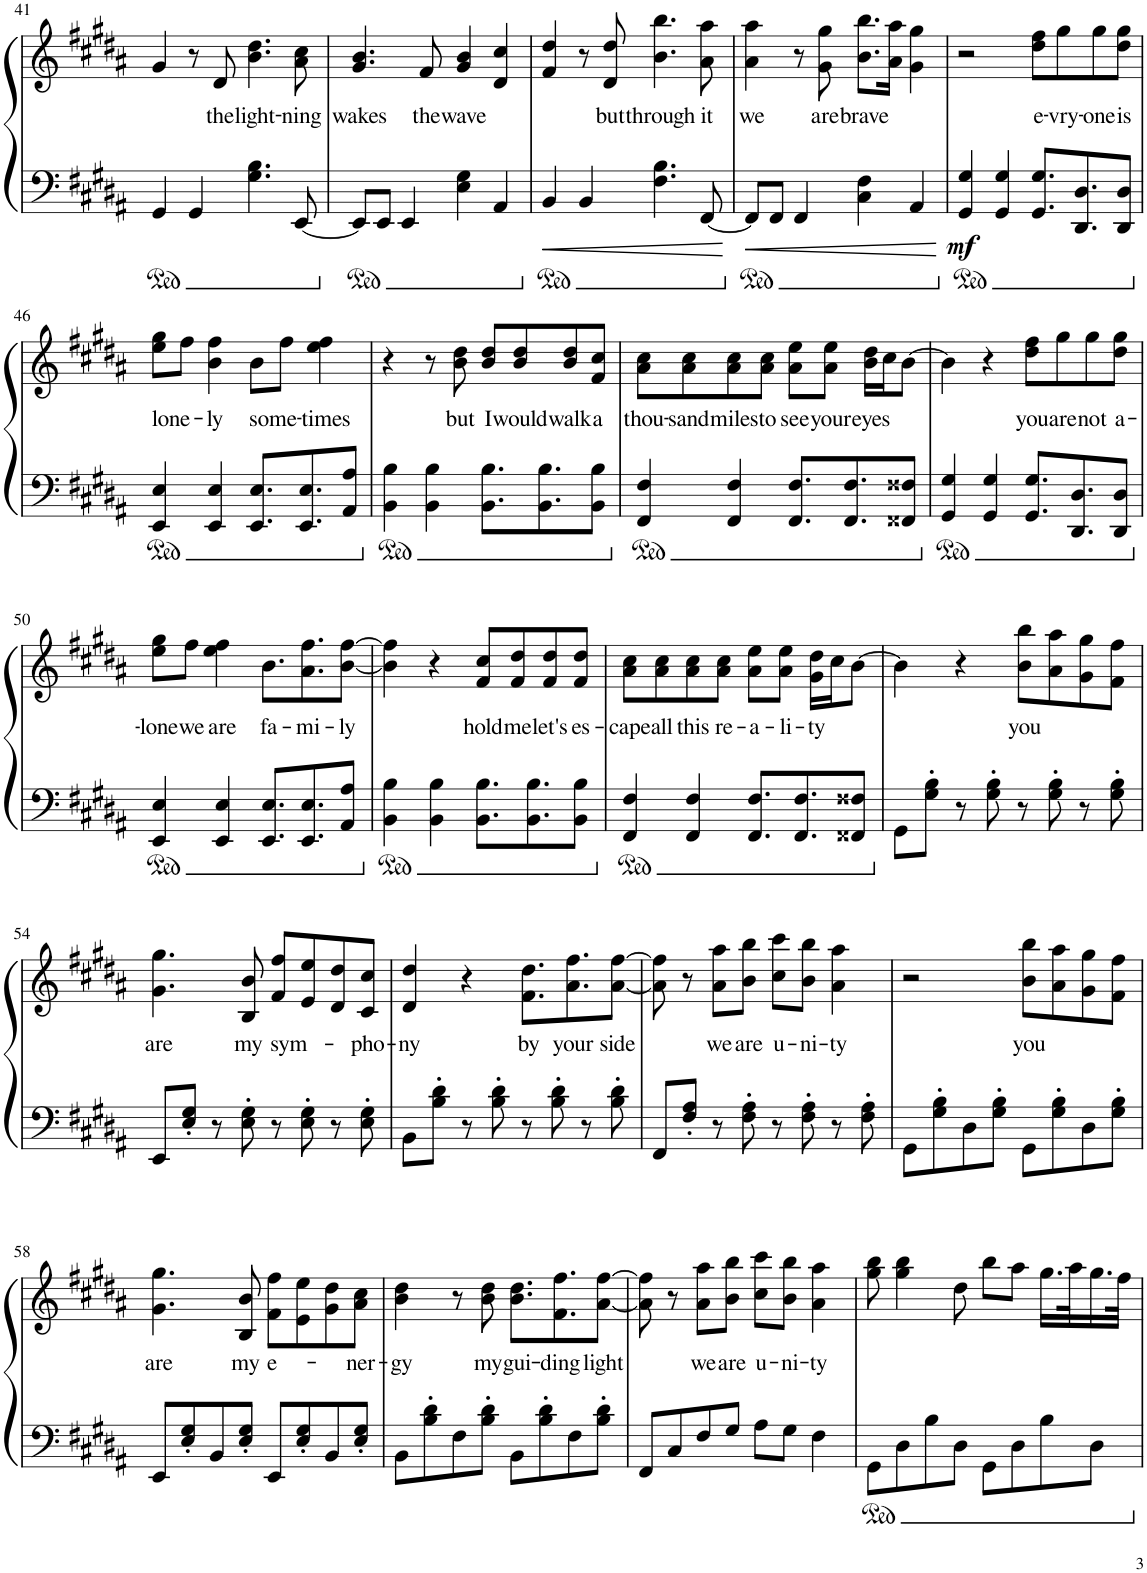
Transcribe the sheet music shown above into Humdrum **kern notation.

**kern	**kern	**text	**dynam
*part1	*part1	*part1	*part1
*staff2	*staff1	*staff1	*staff1/2
*I"Piano	*	*	*
*I'Pno.	*	*	*
!!LO:PB:g=z
*clefF4	*clefG2	*	*
*k[f#c#g#d#a#]	*k[f#c#g#d#a#]	*	*
*M4/4	*M4/4	*	*
=41	=41	=41	=41
4GG#/	4g#/	.	.
4GG#/	8r	.	.
!	!	!LO:LY:b	!
.	8d#/	the	.
!	!	!LO:LY:b	!
4.G#\ 4.B\	4.b\ 4.dd#\	light-	.
!	!	!LO:LY:b	!
[8EE/	8a#\ 8cc#\	-ning	.
=42	=42	=42	=42
!	!	!LO:LY:b	!
8EE/L]	4.g#/ 4.b/	wakes	.
8EE/J	.	.	.
4EE/	.	.	.
!	!	!LO:LY:b	!
.	8f#/	the	.
!	!	!LO:LY:b	!
4E\ 4G#\	4g#/ 4b/	wave	.
4AA#/	4d#/ 4cc#/	.	.
=43	=43	=43	=43
4BB/	4f#/ 4dd#/	.	.
4BB/	8r	.	.
!	!	!LO:LY:b	!
.	8d#/ 8dd#/	but	.
!	!	!LO:LY:b	!
4.F#\ 4.B\	4.b\ 4.bb\	through	.
!	!	!LO:LY:b	!
[8FF#/	8a#\ 8aa#\	it	.
=44	=44	=44	=44
!	!	!LO:LY:b	!
8FF#/L]	4a#\ 4aa#\	we	.
8FF#/J	.	.	.
4FF#/	8r	.	.
!	!	!LO:LY:b	!
.	8g#\ 8gg#\	are	.
!	!	!LO:LY:b	!
4C#\ 4F#\	8.b\ 8.bb\L	brave	.
.	16a#\ 16aa#\Jk	.	.
4AA#/	4g#\ 4gg#\	.	.
=45	=45	=45	=45
!	!	!	!LO:DY:b=2
4GG#/ 4G#/	2r	.	mf
4GG#/ 4G#/	.	.	.
!	!	!LO:LY:b	!
8.GG#/ 8.G#/L	8dd#\ 8ff#\L	e-	.
!	!	!LO:LY:b	!
.	8gg#\	-vry-	.
8.DD#/ 8.D#/	.	.	.
!	!	!LO:LY:b	!
.	8gg#\	-one	.
!	!	!LO:LY:b	!
8DD#/ 8D#/J	8dd#\ 8gg#\J	is	.
!!LO:LB:g=z
=46	=46	=46	=46
!	!	!LO:LY:b	!
4EE/ 4E/	8ee\ 8gg#\L	lone-	.
.	8ff#\J	.	.
!	!	!LO:LY:b	!
4EE/ 4E/	4b\ 4ff#\	-ly	.
!	!	!LO:LY:b	!
8.EE/ 8.E/L	8b\L	some-	.
.	8ff#\J	.	.
8.EE/ 8.E/	.	.	.
!	!	!LO:LY:b	!
.	4ee\ 4ff#\	-times	.
8AA#/ 8A#/J	.	.	.
=47	=47	=47	=47
4BB\ 4B\	4r	.	.
4BB\ 4B\	8r	.	.
!	!	!LO:LY:b	!
.	8b\ 8dd#\	but	.
!	!	!LO:LY:b	!
8.BB\ 8.B\L	8b/ 8dd#/L	I	.
!	!	!LO:LY:b	!
.	8b/ 8dd#/	would	.
8.BB\ 8.B\	.	.	.
!	!	!LO:LY:b	!
.	8b/ 8dd#/	walk	.
!	!	!LO:LY:b	!
8BB\ 8B\J	8f#/ 8cc#/J	a	.
=48	=48	=48	=48
!	!	!LO:LY:b	!
4FF#/ 4F#/	8a#\ 8cc#\L	thou-	.
!	!	!LO:LY:b	!
.	8a#\ 8cc#\	-sand	.
!	!	!LO:LY:b	!
4FF#/ 4F#/	8a#\ 8cc#\	miles	.
!	!	!LO:LY:b	!
.	8a#\ 8cc#\J	to	.
!	!	!LO:LY:b	!
8.FF#/ 8.F#/L	8a#\ 8ee\L	see	.
!	!	!LO:LY:b	!
.	8a#\ 8ee\J	your	.
8.FF#/ 8.F#/	.	.	.
!	!	!LO:LY:b	!
.	16b\ 16dd#\LL	eyes	.
.	16cc#\J	.	.
8FF##X/ 8F##X/J	[8b\J	.	.
=49	=49	=49	=49
4GG#/ 4G#/	4b\]	.	.
4GG#/ 4G#/	4r	.	.
!	!	!LO:LY:b	!
8.GG#/ 8.G#/L	8dd#\ 8ff#\L	you	.
!	!	!LO:LY:b	!
.	8gg#\	are	.
8.DD#/ 8.D#/	.	.	.
!	!	!LO:LY:b	!
.	8gg#\	not	.
!	!	!LO:LY:b	!
8DD#/ 8D#/J	8dd#\ 8gg#\J	a-	.
!!LO:LB:g=z
=50	=50	=50	=50
!	!	!LO:LY:b	!
4EE/ 4E/	8ee\ 8gg#\L	-lone	.
!	!	!LO:LY:b	!
.	8ff#\J	we	.
!	!	!LO:LY:b	!
4EE/ 4E/	4ee\ 4ff#\	are	.
!	!	!LO:LY:b	!
8.EE/ 8.E/L	8.b\L	fa-	.
!	!	!LO:LY:b	!
8.EE/ 8.E/	8.a#\ 8.ff#\	-mi-	.
!	!	!LO:LY:b	!
8AA#/ 8A#/J	[8b\ [8ff#\J	-ly	.
=51	=51	=51	=51
4BB\ 4B\	4b\] 4ff#\]	.	.
4BB\ 4B\	4r	.	.
!	!	!LO:LY:b	!
8.BB\ 8.B\L	8f#/ 8cc#/L	hold	.
!	!	!LO:LY:b	!
.	8f#/ 8dd#/	me	.
8.BB\ 8.B\	.	.	.
!	!	!LO:LY:b	!
.	8f#/ 8dd#/	let's	.
!	!	!LO:LY:b	!
8BB\ 8B\J	8f#/ 8dd#/J	es-	.
=52	=52	=52	=52
!	!	!LO:LY:b	!
4FF#/ 4F#/	8a#\ 8cc#\L	-cape	.
!	!	!LO:LY:b	!
.	8a#\ 8cc#\	all	.
!	!	!LO:LY:b	!
4FF#/ 4F#/	8a#\ 8cc#\	this	.
!	!	!LO:LY:b	!
.	8a#\ 8cc#\J	re-	.
!	!	!LO:LY:b	!
8.FF#/ 8.F#/L	8a#\ 8ee\L	-a-	.
!	!	!LO:LY:b	!
.	8a#\ 8ee\J	-li-	.
8.FF#/ 8.F#/	.	.	.
!	!	!LO:LY:b	!
.	16g#\ 16dd#\LL	-ty	.
.	16cc#\J	.	.
8FF##X/ 8F##X/J	[8b\J	.	.
=53	=53	=53	=53
8GG#\L	4b\]	.	.
8G#\' 8B\'J	.	.	.
8r	4r	.	.
8G#\' 8B\'	.	.	.
!	!	!LO:LY:b	!
8r	8b\ 8bb\L	you	.
8G#\' 8B\'	8a#\ 8aa#\	.	.
8r	8g#\ 8gg#\	.	.
8G#\' 8B\'	8f#\ 8ff#\J	.	.
!!LO:LB:g=z
=54	=54	=54	=54
!	!	!LO:LY:b	!
8EE/L	4.g#\ 4.gg#\	are	.
8E/' 8G#/'J	.	.	.
8r	.	.	.
!	!	!LO:LY:b	!
8E\' 8G#\'	8B/ 8b/	my	.
!	!	!LO:LY:b	!
8r	8f#/ 8ff#/L	sym-	.
8E\' 8G#\'	8e/ 8ee/	.	.
8r	8d#/ 8dd#/	.	.
!	!	!LO:LY:b	!
8E\' 8G#\'	8c#/ 8cc#/J	-pho-	.
=55	=55	=55	=55
!	!	!LO:LY:b	!
8BB\L	4d#/ 4dd#/	-ny	.
8B\' 8d#\'J	.	.	.
8r	4r	.	.
8B\' 8d#\'	.	.	.
!	!	!LO:LY:b	!
8r	8.f#\ 8.dd#\L	by	.
8B\' 8d#\'	.	.	.
!	!	!LO:LY:b	!
.	8.a#\ 8.ff#\	your	.
8r	.	.	.
!	!	!LO:LY:b	!
8B\' 8d#\'	[8a#\ [8ff#\J	side	.
=56	=56	=56	=56
8FF#/L	8a#\] 8ff#\]	.	.
8F#/' 8A#/'J	8r	.	.
!	!	!LO:LY:b	!
8r	8a#\ 8aa#\L	we	.
!	!	!LO:LY:b	!
8F#\' 8A#\'	8b\ 8bb\J	are	.
!	!	!LO:LY:b	!
8r	8cc#\ 8ccc#\L	u-	.
!	!	!LO:LY:b	!
8F#\' 8A#\'	8b\ 8bb\J	-ni-	.
!	!	!LO:LY:b	!
8r	4a#\ 4aa#\	-ty	.
8F#\' 8A#\'	.	.	.
=57	=57	=57	=57
8GG#\L	2r	.	.
8G#\' 8B\'	.	.	.
8D#\	.	.	.
8G#\' 8B\'J	.	.	.
!	!	!LO:LY:b	!
8GG#\L	8b\ 8bb\L	you	.
8G#\' 8B\'	8a#\ 8aa#\	.	.
8D#\	8g#\ 8gg#\	.	.
8G#\' 8B\'J	8f#\ 8ff#\J	.	.
!!LO:LB:g=z
=58	=58	=58	=58
!	!	!LO:LY:b	!
8EE/L	4.g#\ 4.gg#\	are	.
8E/' 8G#/'	.	.	.
8BB/	.	.	.
!	!	!LO:LY:b	!
8E/' 8G#/'J	8B/ 8b/	my	.
!	!	!LO:LY:b	!
8EE/L	8f#\ 8ff#\L	e-	.
8E/' 8G#/'	8e\ 8ee\	.	.
8BB/	8g#\ 8dd#\	.	.
!	!	!LO:LY:b	!
8E/' 8G#/'J	8a#\ 8cc#\J	-ner-	.
=59	=59	=59	=59
!	!	!LO:LY:b	!
8BB\L	4b\ 4dd#\	-gy	.
8B\' 8d#\'	.	.	.
8F#\	8r	.	.
!	!	!LO:LY:b	!
8B\' 8d#\'J	8b\ 8dd#\	my	.
!	!	!LO:LY:b	!
8BB\L	8.b\ 8.dd#\L	gui-	.
8B\' 8d#\'	.	.	.
!	!	!LO:LY:b	!
.	8.f#\ 8.ff#\	-ding	.
8F#\	.	.	.
!	!	!LO:LY:b	!
8B\' 8d#\'J	[8a#\ [8ff#\J	light	.
=60	=60	=60	=60
8FF#/L	8a#\] 8ff#\]	.	.
8C#/	8r	.	.
!	!	!LO:LY:b	!
8F#/	8a#\ 8aa#\L	we	.
!	!	!LO:LY:b	!
8G#/J	8b\ 8bb\J	are	.
!	!	!LO:LY:b	!
8A#\L	8cc#\ 8ccc#\L	u-	.
!	!	!LO:LY:b	!
8G#\J	8b\ 8bb\J	-ni-	.
!	!	!LO:LY:b	!
4F#\	4a#\ 4aa#\	-ty	.
=61	=61	=61	=61
8GG#\L	8gg#\ 8bb\	.	.
8D#\	4gg#\ 4bb\	.	.
8B\	.	.	.
8D#\J	8dd#\	.	.
8GG#\L	8bb\L	.	.
8D#\	8aa#\J	.	.
8B\	16.gg#\LL	.	.
.	32aa#\K	.	.
8D#\J	16.gg#\	.	.
.	32ff#\JJk	.	.
=	=	=	=
*-	*-	*-	*-
